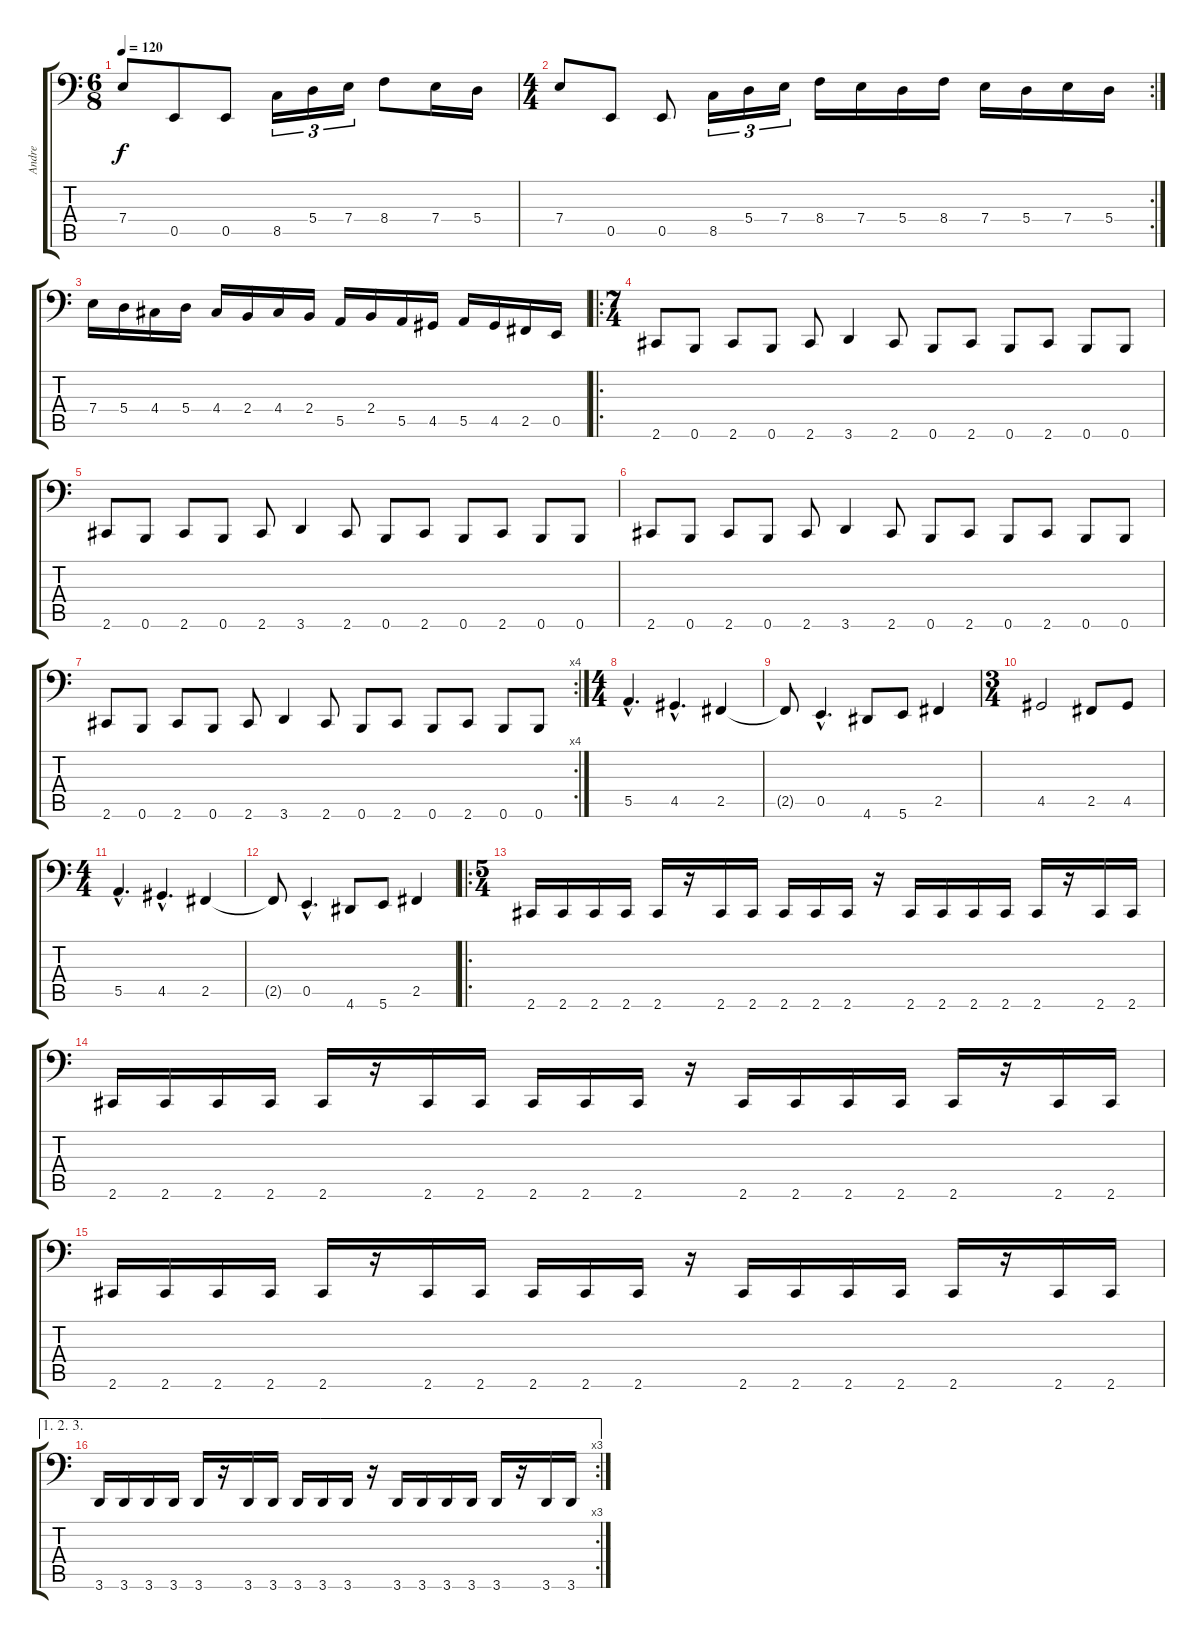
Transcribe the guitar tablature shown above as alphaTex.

\track ("Andre" "Andre") {instrument electricbassfinger}
\staff {score tabs}
\tuning (C3 G2 D2 A1 E1 B0) {hide}
\ts (6 8)
\tempo 120
\clef f4
\ks c
7.4.8{dy f} 0.5.8 0.5.8 8.5.16{tu (3 2)} 5.4.16{tu (3 2)} 7.4.16{tu (3 2)} 8.4.8 7.4.16 5.4.16 |
\rc 2
\ts (4 4)
7.4.8 0.5.8 0.5.8 8.5.16{tu (3 2)} 5.4.16{tu (3 2)} 7.4.16{tu (3 2)} 8.4.16 7.4.16 5.4.16 8.4.16 7.4.16 5.4.16 7.4.16 5.4.16 |
7.4.16 5.4.16 4.4.16 5.4.16 4.4.16 2.4.16 4.4.16 2.4.16 5.5.16 2.4.16 5.5.16 4.5.16 5.5.16 4.5.16 2.5.16 0.5.16 |
\ro
\ts (7 4)
2.6.8 0.6.8 2.6.8 0.6.8 2.6.8 3.6.4 2.6.8 0.6.8 2.6.8 0.6.8 2.6.8 0.6.8 0.6.8 |
2.6.8 0.6.8 2.6.8 0.6.8 2.6.8 3.6.4 2.6.8 0.6.8 2.6.8 0.6.8 2.6.8 0.6.8 0.6.8 |
2.6.8 0.6.8 2.6.8 0.6.8 2.6.8 3.6.4 2.6.8 0.6.8 2.6.8 0.6.8 2.6.8 0.6.8 0.6.8 |
\rc 4
2.6.8 0.6.8 2.6.8 0.6.8 2.6.8 3.6.4 2.6.8 0.6.8 2.6.8 0.6.8 2.6.8 0.6.8 0.6.8 |
\ts (4 4)
5.5{hac}.4{d} 4.5{hac}.4{d} 2.5.4 |
2.5{t}.8 0.5{hac}.4{d} 4.6.8 5.6.8 2.5.4 |
\ts (3 4)
4.5.2 2.5.8 4.5.8 |
\ts (4 4)
5.5{hac}.4{d} 4.5{hac}.4{d} 2.5.4 |
2.5{t}.8 0.5{hac}.4{d} 4.6.8 5.6.8 2.5.4 |
\ro
\ts (5 4)
2.6.16 2.6.16 2.6.16 2.6.16 2.6.16 r.16 2.6.16 2.6.16 2.6.16 2.6.16 2.6.16 r.16 2.6.16 2.6.16 2.6.16 2.6.16 2.6.16 r.16 2.6.16 2.6.16 |
2.6.16 2.6.16 2.6.16 2.6.16 2.6.16 r.16 2.6.16 2.6.16 2.6.16 2.6.16 2.6.16 r.16 2.6.16 2.6.16 2.6.16 2.6.16 2.6.16 r.16 2.6.16 2.6.16 |
2.6.16 2.6.16 2.6.16 2.6.16 2.6.16 r.16 2.6.16 2.6.16 2.6.16 2.6.16 2.6.16 r.16 2.6.16 2.6.16 2.6.16 2.6.16 2.6.16 r.16 2.6.16 2.6.16 |
\ae (1 2 3)
\rc 3
3.6.16 3.6.16 3.6.16 3.6.16 3.6.16 r.16 3.6.16 3.6.16 3.6.16 3.6.16 3.6.16 r.16 3.6.16 3.6.16 3.6.16 3.6.16 3.6.16 r.16 3.6.16 3.6.16
